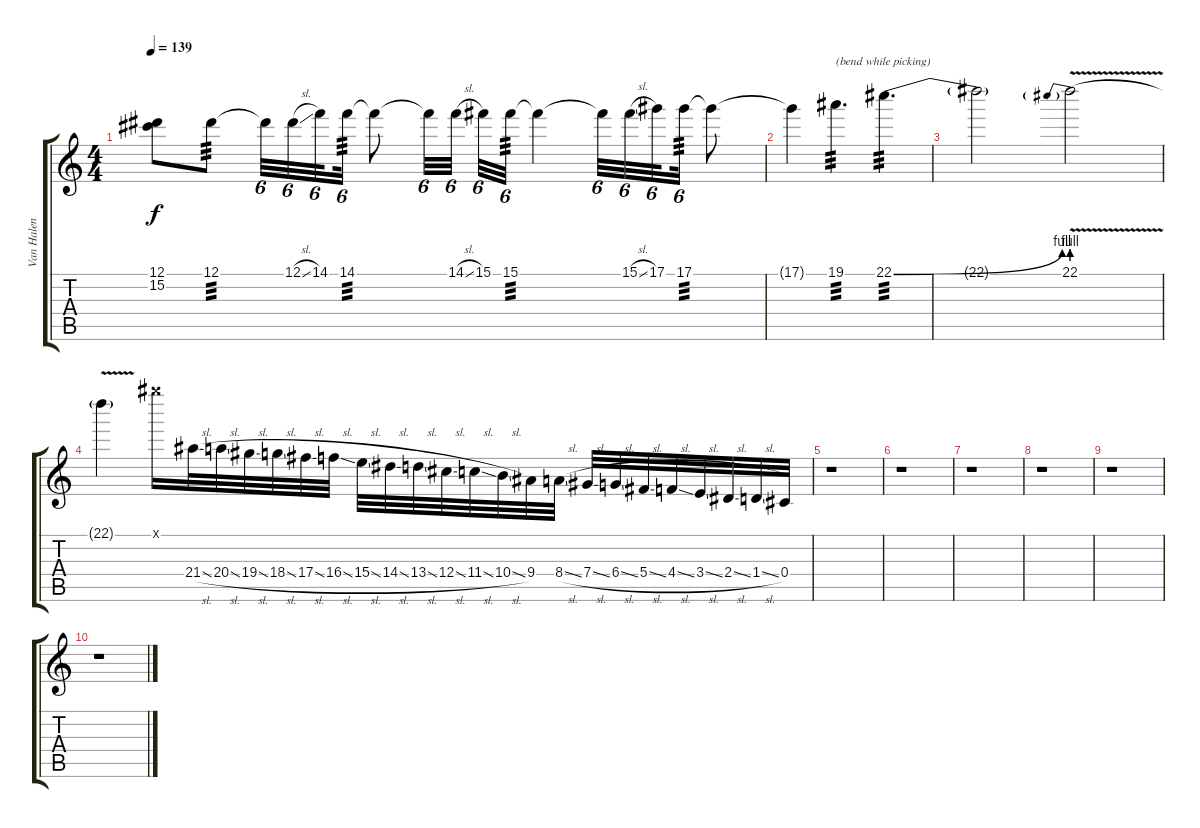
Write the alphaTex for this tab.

\track ("Van Halen - Lead" "Van Halen ") {instrument distortionguitar}
\staff {score tabs}
\tuning (Eb4 Bb3 Gb3 Db3 Ab2 Eb2) {hide}
\ts (4 4)
\tempo 139
\clef g2
\ks c
(12.1{t} 15.2{t}).8{dy f} 12.1.8{tp 3} 12.1{t}.32{tu (6 4)} 12.1{sl}.32{tu (6 4)} 14.1.32{tu (6 4) beam splitsecondary} 14.1.32{tu (6 4) tp 3} 14.1{t}.8 14.1{t}.32{tu (6 4)} 14.1{sl}.32{tu (6 4)} 15.1.32{tu (6 4)} 15.1.32{tu (6 4) tp 3} 15.1{t}.4 15.1{t}.32{tu (6 4)} 15.1{sl}.32{tu (6 4)} 17.1.32{tu (6 4) beam splitsecondary} 17.1.32{tu (6 4) tp 3} 17.1{t}.8 |
17.1{t}.4 19.1.4{d txt "(bend while picking)" tp 3} 22.1{be (bend 0 0 60 4)}.4{d tp 3} |
22.1{t}.2 22.1{be (prebend 0 4 60 4) v}.2 |
22.1{t}.4 29.1{x}.16 21.4{sl}.32 20.4{sl}.32 19.4{sl}.32 18.4{sl}.32 17.4{sl}.32 16.4{sl}.32 15.4{sl}.32 14.4{sl}.32 13.4{sl}.32 12.4{sl}.32 11.4{sl}.32 10.4{sl}.32 9.4.32 8.4{sl}.32 7.4{sl}.32 6.4{sl}.32 5.4{sl}.32 4.4{sl}.32 3.4{sl}.32 2.4{sl}.32 1.4{sl}.32 0.4.32 |
r.1 |
r.1{volume 0} |
r.1 |
r.1 |
r.1 |
r.1
